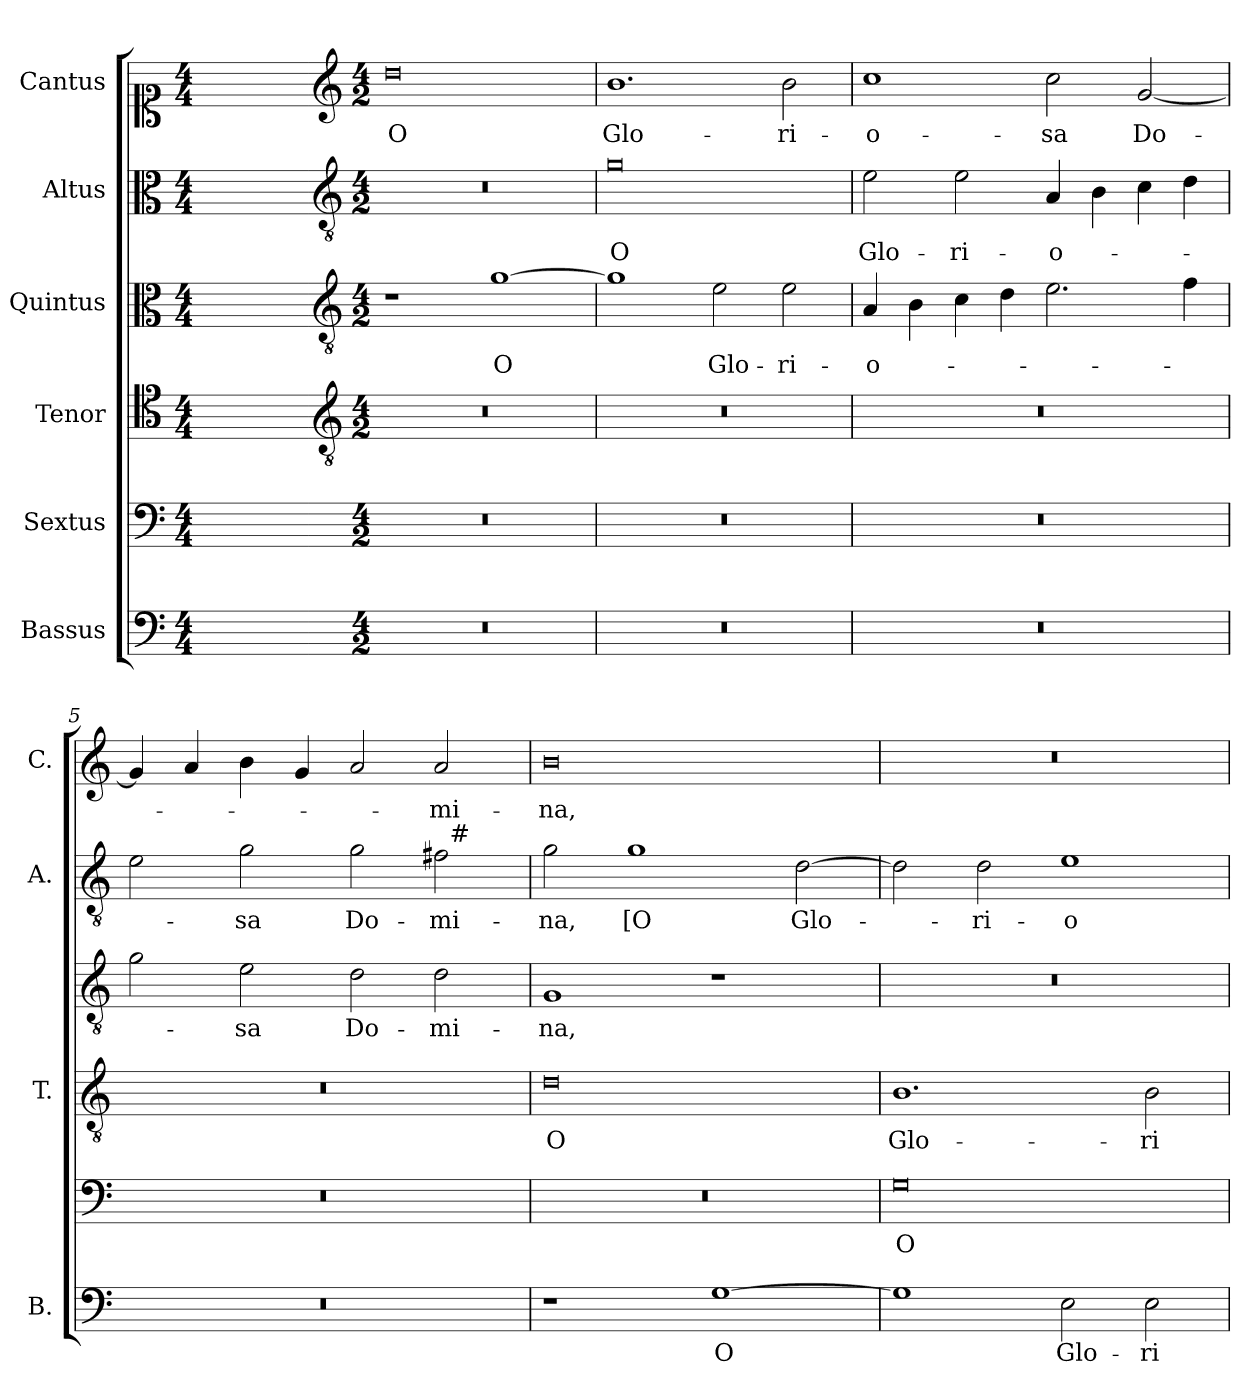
**kern	**text	**kern	**text	**kern	**text	**kern	**text	**kern	**text	**kern	**text
*part6	*part6	*part5	*part5	*part4	*part4	*part3	*part3	*part2	*part2	*part1	*part1
*staff6	*staff6	*staff5	*staff5	*staff4	*staff4	*staff3	*staff3	*staff2	*staff2	*staff1	*staff1
*I"Bassus	*	*I"Sextus	*	*I"Tenor	*	*I"Quintus	*	*I"Altus	*	*I"Cantus	*
*I'B.	*	*	*	*I'T.	*	*	*	*I'A.	*	*I'C.	*
*clefF4	*	*clefF4	*	*clefC4	*	*clefC3	*	*clefC3	*	*clefC1	*
*	*	*	*	*ITrd7c12	*	*ITrd7c12	*	*ITrd7c12	*	*	*
*k[]	*	*k[]	*	*k[]	*	*k[]	*	*k[]	*	*k[]	*
*C:	*	*C:	*	*C:	*	*C:	*	*C:	*	*C:	*
*M4/4	*	*M4/4	*	*M4/4	*	*M4/4	*	*M4/4	*	*M4/4	*
=1	=1	=1	=1	=1	=1	=1	=1	=1	=1	=1	=1
1ryy	.	1ryy	.	1ryy	.	1ryy	.	1ryy	.	1ryy	.
=2-	=2-	=2-	=2-	=2-	=2-	=2-	=2-	=2-	=2-	=2-	=2-
*	*	*	*	*clefGv2	*	*clefGv2	*	*clefGv2	*	*clefG2	*
*M4/2	*	*M4/2	*	*M4/2	*	*M4/2	*	*M4/2	*	*M4/2	*
!LO:N:vis=1	!	!LO:N:vis=1	!	!LO:N:vis=1	!	!	!	!LO:N:vis=1	!	!	!LO:LY:b
0r	.	0r	.	0r	.	1r	.	0r	.	0dd	O
!	!	!	!	!	!	!	!LO:LY:b	!	!	!	!
.	.	.	.	.	.	[>1G	O	.	.	.	.
=3	=3	=3	=3	=3	=3	=3	=3	=3	=3	=3	=3
!LO:N:vis=1	!	!LO:N:vis=1	!	!LO:N:vis=1	!	!	!	!	!LO:LY:b	!	!LO:LY:b
0r	.	0r	.	0r	.	1G]	.	0G	O	1.b	Glo-
!	!	!	!	!	!	!	!LO:LY:b	!	!	!	!
.	.	.	.	.	.	2E\	Glo-	.	.	.	.
!	!	!	!	!	!	!	!LO:LY:b	!	!	!	!LO:LY:b
.	.	.	.	.	.	2E\	-ri-	.	.	2b\	-ri-
=4	=4	=4	=4	=4	=4	=4	=4	=4	=4	=4	=4
!LO:N:vis=1	!	!LO:N:vis=1	!	!LO:N:vis=1	!	!	!LO:LY:b	!	!LO:LY:b	!	!LO:LY:b
0r	.	0r	.	0r	.	4AA/	-o-	2E\	Glo-	1cc	-o-
.	.	.	.	.	.	4BB\	.	.	.	.	.
!	!	!	!	!	!	!	!	!	!LO:LY:b	!	!
.	.	.	.	.	.	4C\	.	2E\	-ri-	.	.
.	.	.	.	.	.	4D\	.	.	.	.	.
!	!	!	!	!	!	!	!	!	!LO:LY:b	!	!LO:LY:b
.	.	.	.	.	.	2.E\	.	4AA/	-o-	2cc\	-sa
.	.	.	.	.	.	.	.	4BB\	.	.	.
!	!	!	!	!	!	!	!	!	!	!	!LO:LY:b
.	.	.	.	.	.	.	.	4C\	.	[<2g/	Do-
.	.	.	.	.	.	4F\	.	4D\	.	.	.
=5	=5	=5	=5	=5	=5	=5	=5	=5	=5	=5	=5
!LO:N:vis=1	!	!LO:N:vis=1	!	!LO:N:vis=1	!	!	!	!	!	!	!
*	*	*	*	*	*	*	*	*^	*	*	*
0r	.	0r	.	0r	.	2G\	.	2E\	1ryy	.	4g/]	.
.	.	.	.	.	.	.	.	.	.	.	4a/	.
!	!	!	!	!	!	!	!LO:LY:b	!	!	!LO:LY:b	!	!
.	.	.	.	.	.	2E\	-sa	2G\	.	-sa	4b\	.
.	.	.	.	.	.	.	.	.	.	.	4g/	.
!	!	!	!	!	!	!	!LO:LY:b	!	!	!LO:LY:b	!	!
.	.	.	.	.	.	2D\	Do-	2G\	2ryy	Do-	2a/	.
!	!	!	!	!	!	!	!LO:LY:b	!	!	!LO:LY:b	!	!LO:LY:b
.	.	.	.	.	.	2D\	-mi-	2F#\	32ryy	-mi-	2a/	-mi-
!	!	!	!	!	!	!	!	!	!LO:TX:a:t=#	!	!	!
.	.	.	.	.	.	.	.	.	4...ryy	.	.	.
!!LO:LB:g=z
=6	=6	=6	=6	=6	=6	=6	=6	=6	=6	=6	=6	=6
!	!	!LO:N:vis=1	!	!	!LO:LY:b	!	!LO:LY:b	!	!	!LO:LY:b	!	!LO:LY:b
*	*	*	*	*	*	*	*	*v	*v	*	*	*
1r	.	0r	.	0D	O	1GG	-na,	2G\	-na,	0b	-na,
!	!	!	!	!	!	!	!	!	!LO:LY:b	!	!
.	.	.	.	.	.	.	.	1G	[O	.	.
!	!LO:LY:b	!	!	!	!	!	!	!	!	!	!
[>1G	O	.	.	.	.	1r	.	.	.	.	.
!	!	!	!	!	!	!	!	!	!LO:LY:b	!	!
.	.	.	.	.	.	.	.	[>2D\	Glo-	.	.
=7	=7	=7	=7	=7	=7	=7	=7	=7	=7	=7	=7
!	!	!	!LO:LY:b	!	!LO:LY:b	!LO:N:vis=1	!	!	!	!LO:N:vis=1	!
1G]	.	0G	O	1.BB	Glo-	0r	.	2D\]	.	0r	.
!	!	!	!	!	!	!	!	!	!LO:LY:b	!	!
.	.	.	.	.	.	.	.	2D\	-ri-	.	.
!	!LO:LY:b	!	!	!	!	!	!	!	!LO:LY:b	!	!
2E\	Glo-	.	.	.	.	.	.	1E	-o-	.	.
!	!LO:LY:b	!	!	!	!LO:LY:b	!	!	!	!	!	!
2E\	-ri-	.	.	2BB\	-ri-	.	.	.	.	.	.
=	=	=	=	=	=	=	=	=	=	=	=
*-	*-	*-	*-	*-	*-	*-	*-	*-	*-	*-	*-
